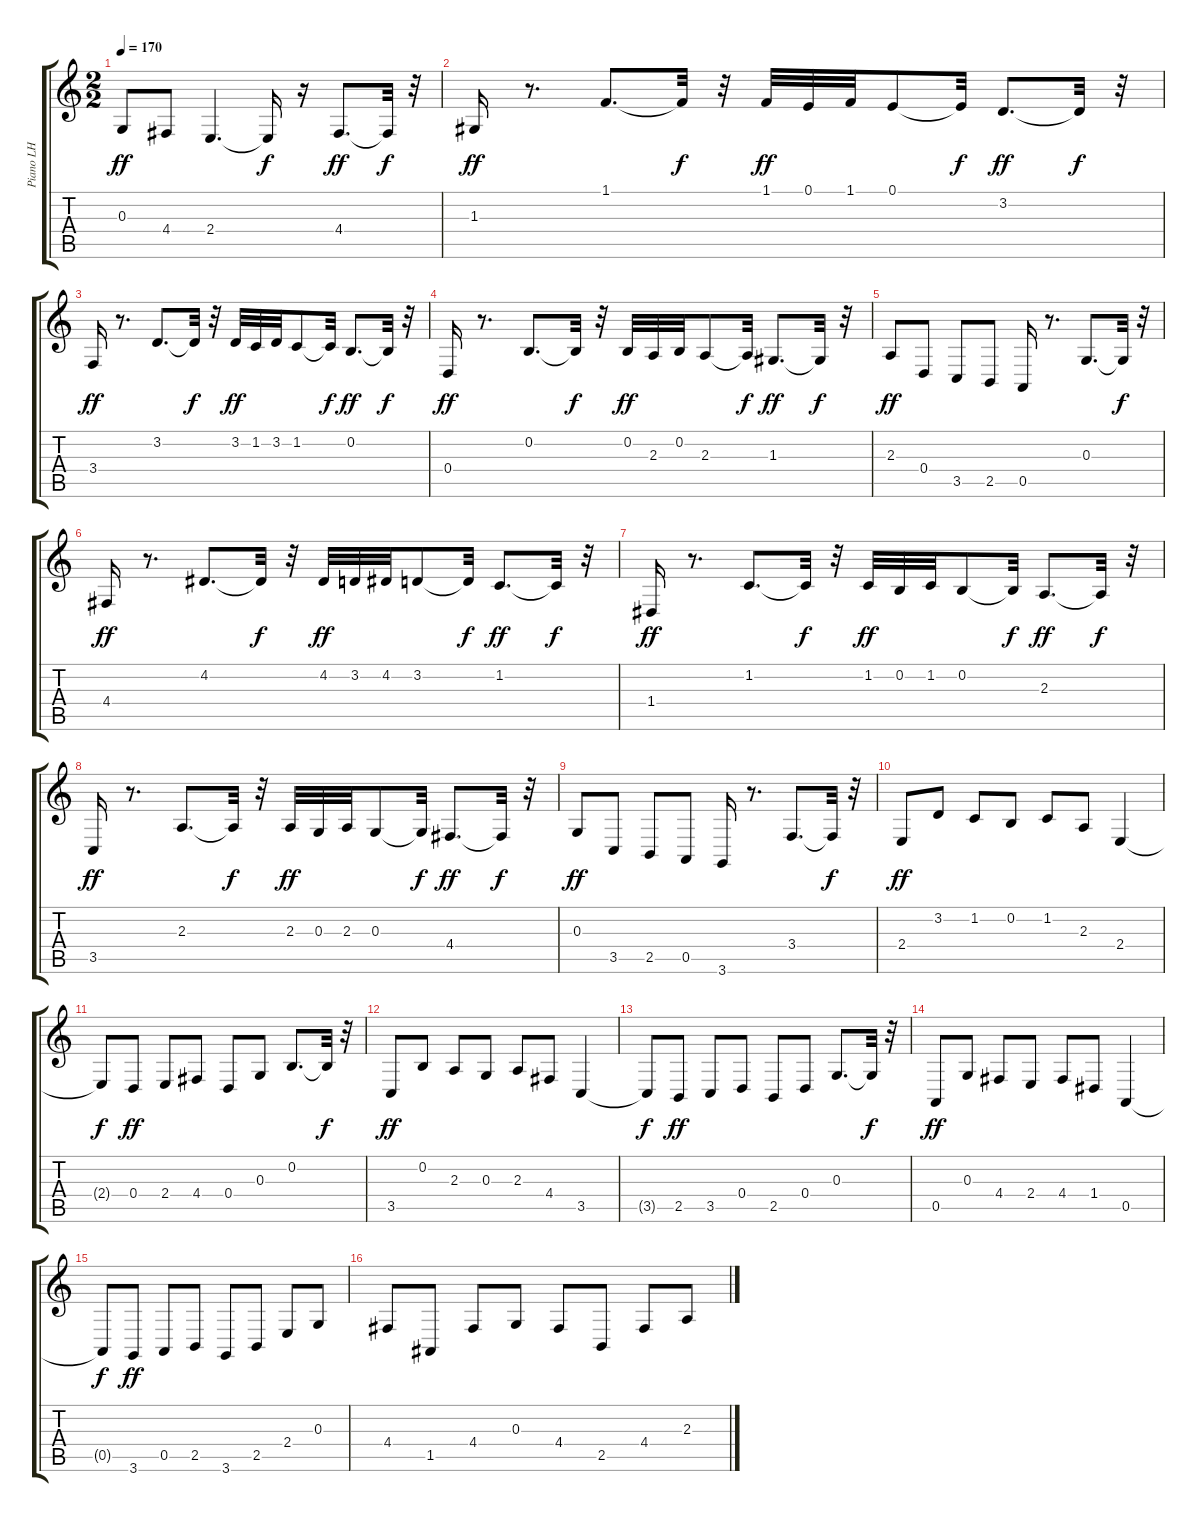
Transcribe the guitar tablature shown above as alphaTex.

\track ("Piano LH" "Piano LH") {instrument acousticgrandpiano}
\staff {score tabs}
\tuning (E4 B3 G3 D3 A2 E2) {hide}
\ts (2 2)
\tempo 170
\clef g2
\ks c
0.3.8{dy ff} 4.4.8 2.4.4{d} 2.4{t}.16{dy f} r.16 4.4.8{d dy ff} 4.4{t}.32{dy f} r.32 |
1.3.16{dy ff} r.8{d} 1.1.8{d} 1.1{t}.32{dy f} r.32 1.1.32{dy ff} 0.1.32 1.1.32 0.1.8 0.1{t}.32{dy f} 3.2.8{d dy ff} 3.2{t}.32{dy f} r.32 |
3.4.16{dy ff} r.8{d} 3.2.8{d} 3.2{t}.32{dy f} r.32 3.2.32{dy ff} 1.2.32 3.2.32 1.2.8 1.2{t}.32{dy f} 0.2.8{d dy ff} 0.2{t}.32{dy f} r.32 |
0.4.16{dy ff} r.8{d} 0.2.8{d} 0.2{t}.32{dy f} r.32 0.2.32{dy ff} 2.3.32 0.2.32 2.3.8 2.3{t}.32{dy f} 1.3.8{d dy ff} 1.3{t}.32{dy f} r.32 |
2.3.8{dy ff} 0.4.8 3.5.8 2.5.8 0.5.16 r.8{d} 0.3.8{d} 0.3{t}.32{dy f} r.32 |
4.4.16{dy ff} r.8{d} 4.2.8{d} 4.2{t}.32{dy f} r.32 4.2.32{dy ff} 3.2.32 4.2.32 3.2.8 3.2{t}.32{dy f} 1.2.8{d dy ff} 1.2{t}.32{dy f} r.32 |
1.4.16{dy ff} r.8{d} 1.2.8{d} 1.2{t}.32{dy f} r.32 1.2.32{dy ff} 0.2.32 1.2.32 0.2.8 0.2{t}.32{dy f} 2.3.8{d dy ff} 2.3{t}.32{dy f} r.32 |
3.5.16{dy ff} r.8{d} 2.3.8{d} 2.3{t}.32{dy f} r.32 2.3.32{dy ff} 0.3.32 2.3.32 0.3.8 0.3{t}.32{dy f} 4.4.8{d dy ff} 4.4{t}.32{dy f} r.32 |
0.3.8{dy ff} 3.5.8 2.5.8 0.5.8 3.6.16 r.8{d} 3.4.8{d} 3.4{t}.32{dy f} r.32 |
2.4.8{dy ff} 3.2.8 1.2.8 0.2.8 1.2.8 2.3.8 2.4.4 |
2.4{t}.8{dy f} 0.4.8{dy ff} 2.4.8 4.4.8 0.4.8 0.3.8 0.2.8{d} 0.2{t}.32{dy f} r.32 |
3.5.8{dy ff} 0.2.8 2.3.8 0.3.8 2.3.8 4.4.8 3.5.4 |
3.5{t}.8{dy f} 2.5.8{dy ff} 3.5.8 0.4.8 2.5.8 0.4.8 0.3.8{d} 0.3{t}.32{dy f} r.32 |
0.5.8{dy ff} 0.3.8 4.4.8 2.4.8 4.4.8 1.4.8 0.5.4 |
0.5{t}.8{dy f} 3.6.8{dy ff} 0.5.8 2.5.8 3.6.8 2.5.8 2.4.8 0.3.8 |
4.4.8 1.5.8 4.4.8 0.3.8 4.4.8 2.5.8 4.4.8 2.3.8
